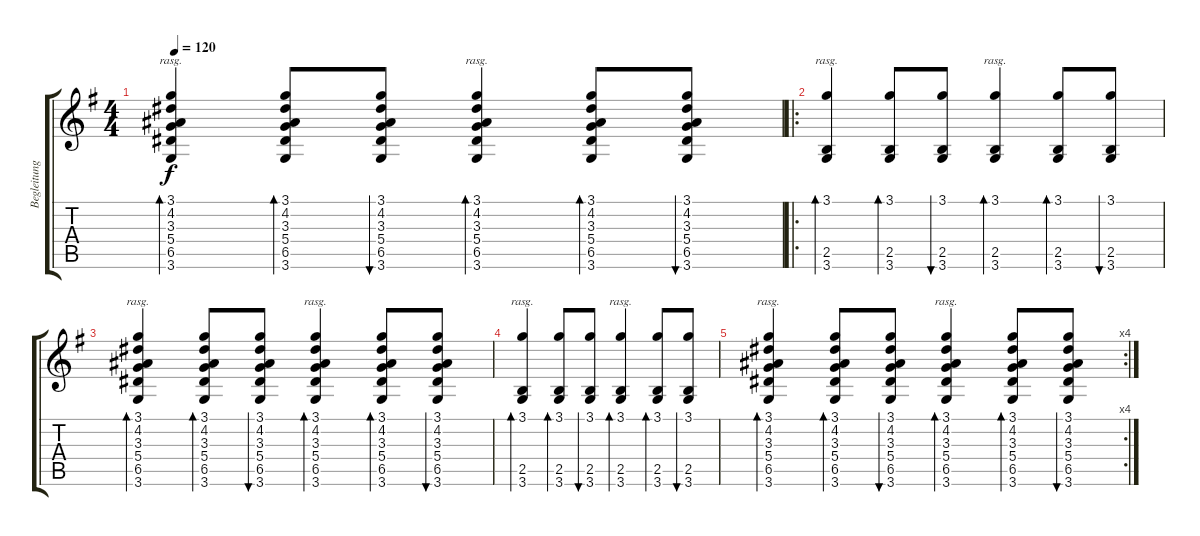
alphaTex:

\track ("Begleitung" "Begleitung") {instrument acousticguitarsteel}
\staff {score tabs}
\tuning (E4 B3 G3 D3 A2 E2) {hide}
\ts (4 4)
\tempo 120
\clef g2
\ks g
(3.1 4.2 3.3 5.4 6.5 3.6).4{bd 480 rasg ii dy f} (3.1 4.2 3.3 5.4 6.5 3.6).8{bd 240} (3.1 4.2 3.3 5.4 6.5 3.6).8{bu 240} (3.1 4.2 3.3 5.4 6.5 3.6).4{bd 480 rasg ii} (3.1 4.2 3.3 5.4 6.5 3.6).8{bd 240} (3.1 4.2 3.3 5.4 6.5 3.6).8{bu 240} |
\ro
(3.1 2.5 3.6).4{bd 240 rasg ii} (3.1 2.5 3.6).8{bd 240} (3.1 2.5 3.6).8{bu 240} (3.1 2.5 3.6).4{bd 240 rasg ii} (3.1 2.5 3.6).8{bd 240} (3.1 2.5 3.6).8{bu 240} |
(3.1 4.2 3.3 5.4 6.5 3.6).4{bd 480 rasg ii} (3.1 4.2 3.3 5.4 6.5 3.6).8{bd 240} (3.1 4.2 3.3 5.4 6.5 3.6).8{bu 240} (3.1 4.2 3.3 5.4 6.5 3.6).4{bd 480 rasg ii} (3.1 4.2 3.3 5.4 6.5 3.6).8{bd 240} (3.1 4.2 3.3 5.4 6.5 3.6).8{bu 240} |
(3.1 2.5 3.6).4{bd 240 rasg ii} (3.1 2.5 3.6).8{bd 240} (3.1 2.5 3.6).8{bu 240} (3.1 2.5 3.6).4{bd 240 rasg ii} (3.1 2.5 3.6).8{bd 240} (3.1 2.5 3.6).8{bu 240} |
\rc 4
(3.1 4.2 3.3 5.4 6.5 3.6).4{bd 480 rasg ii} (3.1 4.2 3.3 5.4 6.5 3.6).8{bd 240} (3.1 4.2 3.3 5.4 6.5 3.6).8{bu 240} (3.1 4.2 3.3 5.4 6.5 3.6).4{bd 480 rasg ii} (3.1 4.2 3.3 5.4 6.5 3.6).8{bd 240} (3.1 4.2 3.3 5.4 6.5 3.6).8{bu 240}
